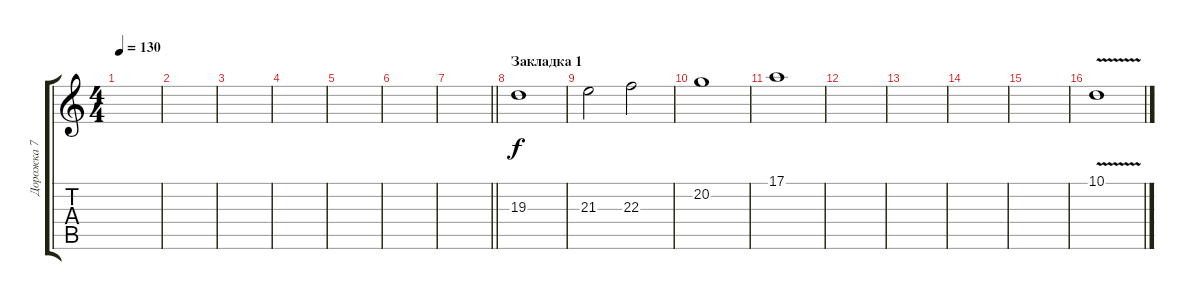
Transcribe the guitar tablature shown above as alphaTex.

\track ("Дорожка 7" "Дорожка 7") {instrument pad4choir}
\staff {score tabs}
\tuning (E4 B3 G3 D3 A2 E2) {hide}
\ts (4 4)
\tempo 130
\clef g2
\ks c
|
|
|
|
|
|
\barLineRight lightlight
|
\section ("" "Закладка 1")
19.3.1 |
21.3.2 22.3.2 |
20.2.1 |
17.1.1 |
|
|
|
|
10.1{v}.1
